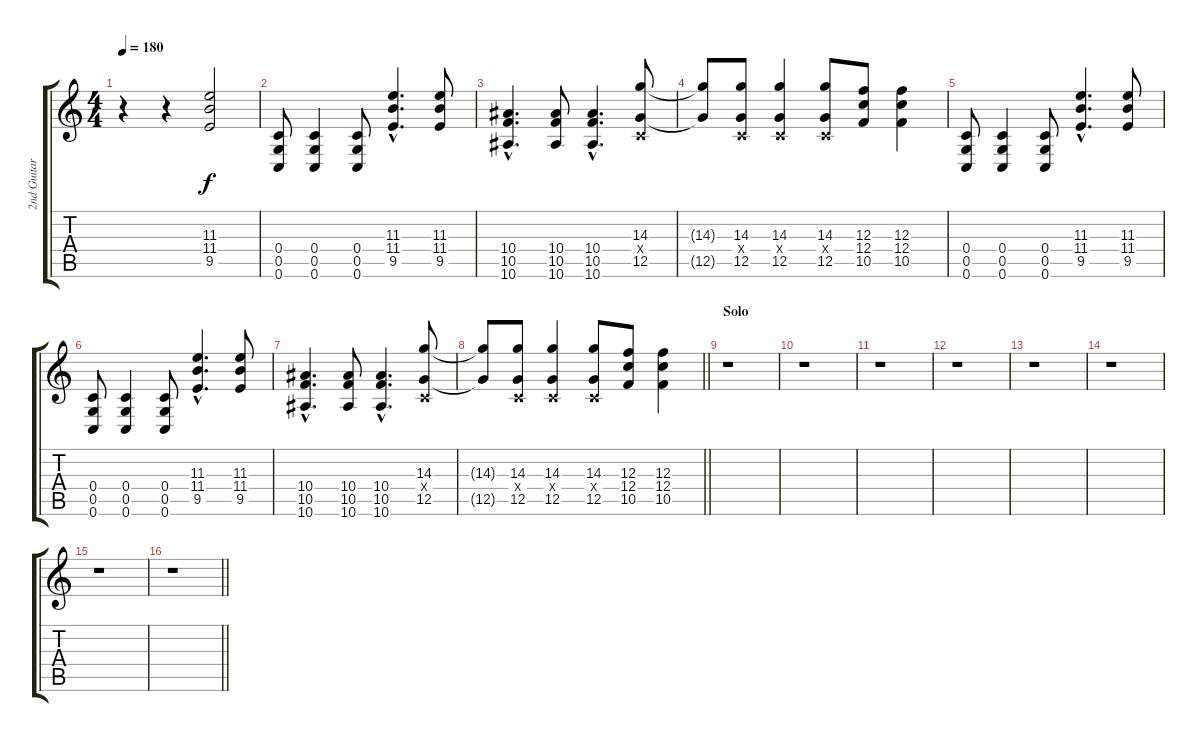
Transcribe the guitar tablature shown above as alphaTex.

\track ("2nd Guitar" "2nd Guitar") {instrument distortionguitar}
\staff {score tabs}
\tuning (D4 A3 F3 C3 G2 C2) {hide}
\ts (4 4)
\tempo 180
\clef g2
\ks c
r.4{dy f} r.4 (11.3 11.4 9.5).2 |
(0.4 0.5 0.6).8 (0.4 0.5 0.6).4 (0.4 0.5 0.6).8 (11.3{hac} 11.4{hac} 9.5{hac}).4{d} (11.3 11.4 9.5).8 |
(10.4{hac} 10.5{hac} 10.6{hac}).4{d} (10.4 10.5 10.6).8 (10.4{hac} 10.5{hac} 10.6{hac}).4{d} (14.3 0.4{x} 12.5).8 |
(14.3{t} 12.5{t}).8 (14.3 0.4{x} 12.5).8 (14.3 0.4{x} 12.5).4 (14.3 0.4{x} 12.5).8 (12.3 12.4 10.5).8 (12.3 12.4 10.5).4 |
(0.4 0.5 0.6).8 (0.4 0.5 0.6).4 (0.4 0.5 0.6).8 (11.3{hac} 11.4{hac} 9.5{hac}).4{d} (11.3 11.4 9.5).8 |
(0.4 0.5 0.6).8 (0.4 0.5 0.6).4 (0.4 0.5 0.6).8 (11.3{hac} 11.4{hac} 9.5{hac}).4{d} (11.3 11.4 9.5).8 |
(10.4{hac} 10.5{hac} 10.6{hac}).4{d} (10.4 10.5 10.6).8 (10.4{hac} 10.5{hac} 10.6{hac}).4{d} (14.3 0.4{x} 12.5).8 |
\barLineRight lightlight
(14.3{t} 12.5{t}).8 (14.3 0.4{x} 12.5).8 (14.3 0.4{x} 12.5).4 (14.3 0.4{x} 12.5).8 (12.3 12.4 10.5).8 (12.3 12.4 10.5).4 |
\section ("" "Solo")
r.1 |
r.1 |
r.1 |
r.1 |
r.1 |
r.1 |
r.1 |
\barLineRight lightlight
r.1
